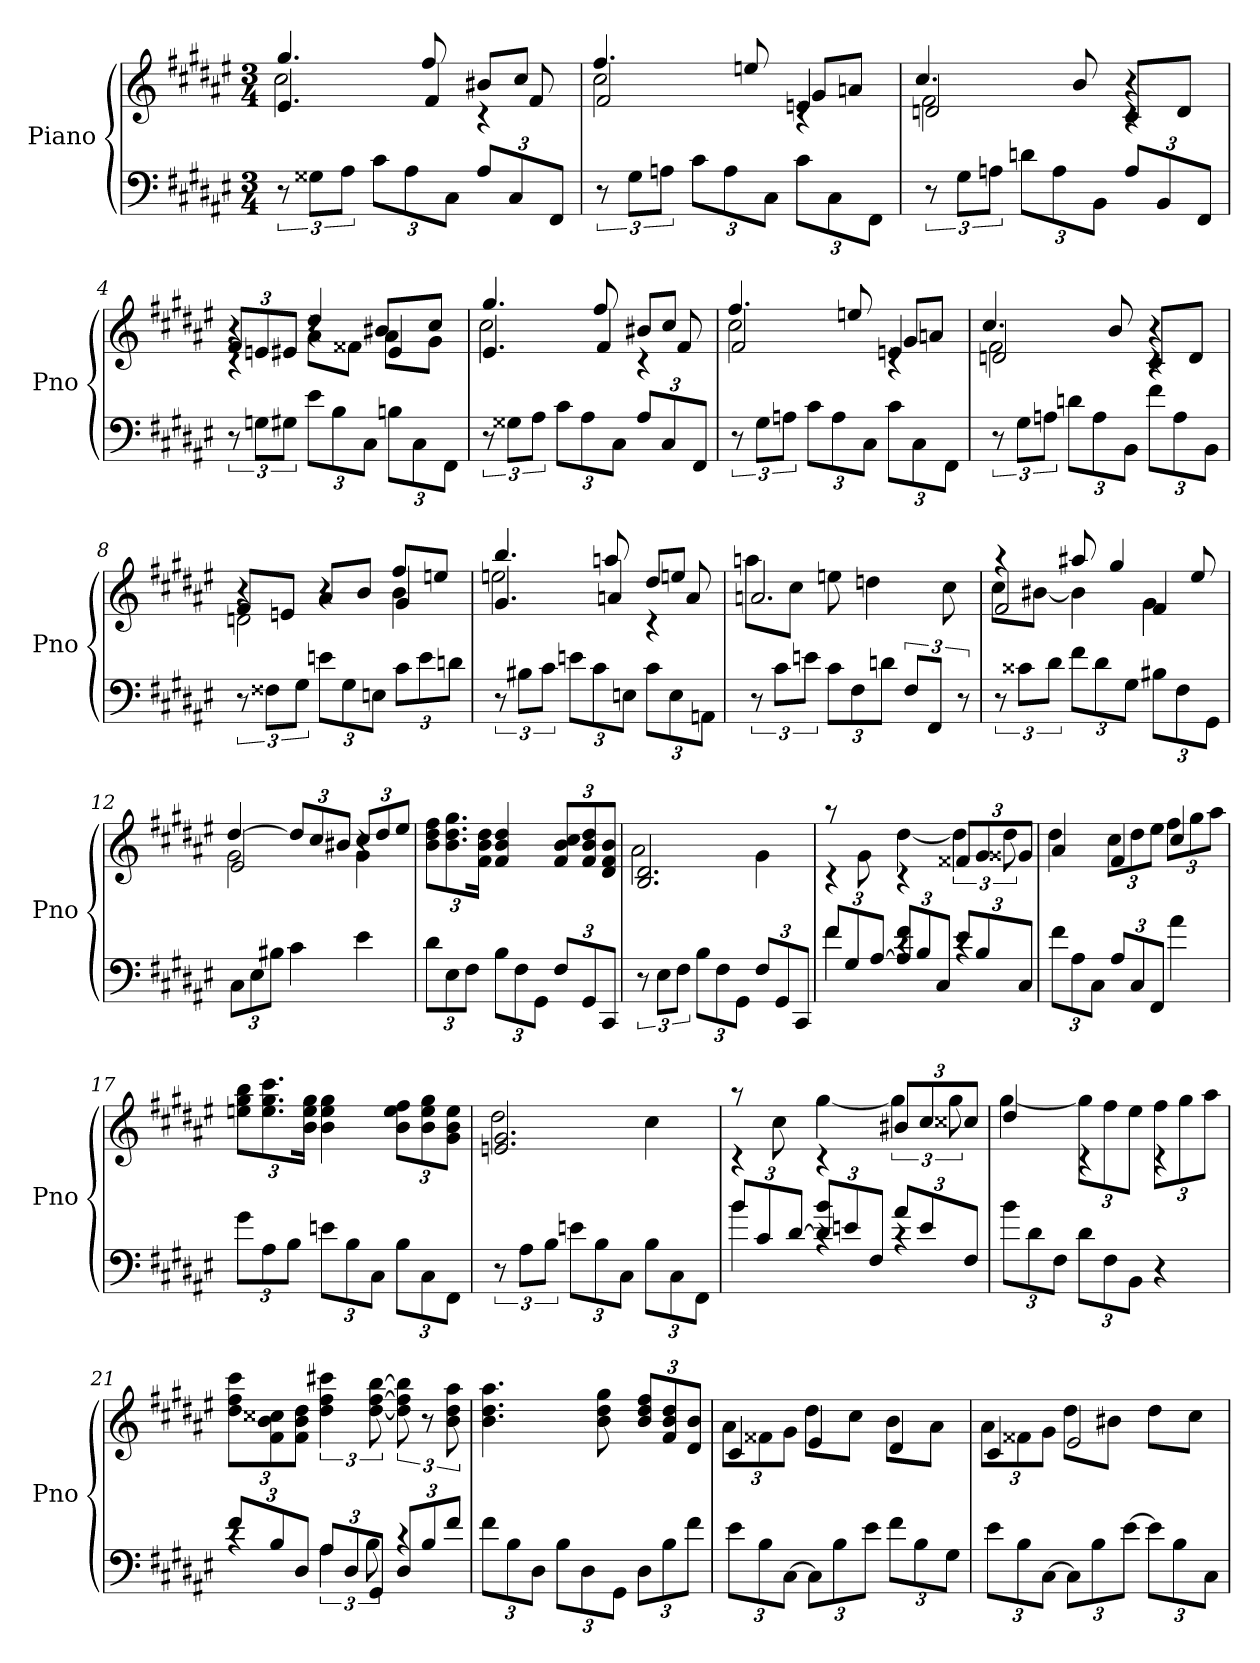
**kern	**kern
*part1	*part1
*staff2	*staff1
*I"Piano	*
*I'Pno	*
*clefF4	*clefG2
*k[f#c#g#d#a#e#]	*k[f#c#g#d#a#e#]
*F#:	*F#:
*M3/4	*M3/4
=1	=1
*	*^
*	*	*^
12r	4.e#/	2cc#	4.gg#
12G##XL	.	.	.
12A#J	.	.	.
12c#L	.	.	.
12A#	.	.	.
.	4f#/	.	8ff#
12C#J	.	.	.
12A#L	.	4rc	8b#XL
12C#	.	.	.
.	8f#/	.	8cc#J
12FF#J	.	.	.
=2	=2	=2	=2
12r	2f#/	2cc#	4.ff#
12G#L	.	.	.
12AnJ	.	.	.
12c#L	.	.	.
12A	.	.	.
.	.	.	8een
12C#J	.	.	.
12c#L	4en/	4rc	8g#L
12C#	.	.	.
.	.	.	8anJ
12FF#J	.	.	.
=3	=3	=3	=3
12r	2dn/	2f#	4.cc#
12G#L	.	.	.
12AnJ	.	.	.
12dnL	.	.	.
12A	.	.	.
.	.	.	8b
12BBJ	.	.	.
12AL	4r	4rc	8c#L
12BB	.	.	.
.	.	.	8dJ
12FF#J	.	.	.
=4	=4	=4	=4
12r	4r	4rc	12f#L
12GnL	.	.	12en
12G#XJ	.	.	12e#XJ
12e#L	4r	8a#L	4dd#
12B	.	.	.
.	.	8f##XJ	.
12C#J	.	.	.
12BnL	4e#/	8a#L	8b#XL
12C#	.	.	.
.	.	8g#J	8cc#J
12FF#J	.	.	.
=5	=5	=5	=5
12r	4.e#/	2cc#	4.gg#
12G##XL	.	.	.
12A#J	.	.	.
12c#L	.	.	.
12A#	.	.	.
.	4f#/	.	8ff#
12C#J	.	.	.
12A#L	.	4rc	8b#XL
12C#	.	.	.
.	8f#/	.	8cc#J
12FF#J	.	.	.
=6	=6	=6	=6
12r	2f#/	2cc#	4.ff#
12G#L	.	.	.
12AnJ	.	.	.
12c#L	.	.	.
12A	.	.	.
.	.	.	8een
12C#J	.	.	.
12c#L	4en/	4rc	8g#L
12C#	.	.	.
.	.	.	8anJ
12FF#J	.	.	.
=7	=7	=7	=7
12r	2dn/	2f#	4.cc#
12G#L	.	.	.
12AnJ	.	.	.
12dnL	.	.	.
12A	.	.	.
.	.	.	8b
12BBJ	.	.	.
12f#L	4r	4rc	8c#L
12A	.	.	.
.	.	.	8dJ
12BBJ	.	.	.
=8	=8	=8	=8
12r	4r	2dn	8f#L
12F##XL	.	.	.
.	.	.	8enJ
12G#J	.	.	.
12enL	4r	.	8a#L
12G#	.	.	.
.	.	.	8bJ
12EnJ	.	.	.
12c#L	4g#/	4b	8ff#L
12e	.	.	.
.	.	.	8eenJ
12dnJ	.	.	.
=9	=9	=9	=9
12r	4.g#/	2een	4.bb
12B#XL	.	.	.
12c#J	.	.	.
12enL	.	.	.
12c#	.	.	.
.	4an/	.	8aan
12EnJ	.	.	.
12c#L	.	4rc	8dd#L
12E	.	.	.
.	8a/	.	8eenJ
12AAnJ	.	.	.
*	*	*v	*v
=10	=10	=10
12r	2.an	8aanL
12c#L	.	.
.	.	8cc#J
12enJ	.	.
12c#L	.	8een
12F#	.	.
.	.	4ddn
12dnJ	.	.
12F#L	.	.
12FF#J	.	.
.	.	8cc#
12r	.	.
=11	=11	=11
*	*	*^
12r	2f#/	8cc#L	4raa
12c##XL	.	.	.
.	.	[8b#XJ	.
12d#J	.	.	.
12f#L	.	4b#]	8aa#X
12d#	.	.	.
.	.	.	4gg#
12G#J	.	.	.
12B#XL	4f#/	4g#	.
12F#	.	.	.
.	.	.	8ee#
12GG#J	.	.	.
=12	=12	=12	=12
12C#L	2e#/	2g#	[4dd#
12E#	.	.	.
12B#XJ	.	.	.
4c#	.	.	12dd#L]
.	.	.	12cc#
.	.	.	12b#XJ
4e#	4r	4g#	12cc#L
.	.	.	12dd#
.	.	.	12ee#J
*	*v	*v	*v
=13	=13
12d#L	12b 12dd# 12ff#L
12E#	12.b 12.dd# 12.gg#
12F#J	.
.	24f# 24b 24dd#Jk
12BL	4f# 4b 4dd#
12F#	.
12GG#J	.
12F#L	12f# 12b 12cc#L
12GG#	12f# 12b 12dd#
12CC#J	12d# 12f# 12bJ
=14	=14
*	*^
12r	2.B 2.d#	2a#
12E#L	.	.
12F#J	.	.
12BL	.	.
12F#	.	.
12GG#J	.	.
12F#L	.	4g#
12GG#	.	.
12CC#J	.	.
=15	=15	=15
*^	*	*
12f#L	4f#	4rc	8raa
12G#	.	.	.
.	.	.	8g#
[12A#J	.	.	.
12A#] 12f#L	4rc	4rc	[4dd#
12B	.	.	.
12C#J	.	.	.
12e#L	4rc	12f##XL	6dd#]
12B	.	12g#	.
12C#J	.	12g##XJ	12dd#
*v	*v	*	*
=16	=16	=16
12f#L	4a#	4dd#
12A#	.	.
12C#J	.	.
12A#L	4f#	12cc#L
12C#	.	12dd#
12FF#J	.	12ee#J
4a#	4cc#	12ff#L
.	.	12gg#
.	.	12aa#J
*	*v	*v
=17	=17
12g#L	12een 12gg# 12bbL
12A#	12.ee 12.gg# 12.ccc#
12BJ	.
.	24b 24ee 24gg#Jk
12enL	4b 4ee 4gg#
12B	.
12C#J	.
12BL	12b 12ee 12ff#L
12C#	12b 12ee 12gg#
12FF#J	12g# 12b 12eeJ
=18	=18
*	*^
12r	2.en 2.g#	2dd#
12A#L	.	.
12BJ	.	.
12enL	.	.
12B	.	.
12C#J	.	.
12BL	.	4cc#
12C#	.	.
12FF#J	.	.
=19	=19	=19
*^	*	*
12bL	4b	4rc	8raa
12c#	.	.	.
.	.	.	8cc#
[12d#J	.	.	.
12d#] 12bL	4rc	4rc	[4gg#
12en	.	.	.
12F#J	.	.	.
12a#L	4rc	12b#XL	6gg#]
12e	.	12cc#	.
12F#J	.	12cc##XJ	12gg#
*v	*v	*	*
=20	=20	=20
12bL	4dd#	[4gg#
12d#	.	.
12F#J	.	.
12d#L	4rc	12gg#L]
12F#	.	12ff#
12BBJ	.	12ee#J
4r	4rc	12ff#L
.	.	12gg#
.	.	12aa#J
*	*v	*v
=21	=21
*^	*
12f#L	4rc	12dd# 12ff# 12ccc#L
12B	.	12f# 12b 12cc##X
12D#J	.	12f# 12b 12dd#J
12A#L	6A#	6dd# 6ff# 6ccc#X
12D#	.	.
12GG#J	12B	[12dd# [12ff# [12bb
12D#L	4rc	12dd#] 12ff#] 12bb]
12B	.	12r
12f#J	.	12b 12dd# 12aa#
*v	*v	*
=22	=22
12f#L	4.b 4.dd# 4.aa#
12B	.
12D#J	.
12BL	.
12D#	.
.	8b 8dd# 8gg#
12GG#J	.
12D#L	12b 12dd# 12ff#L
12B	12f# 12b 12dd#
12f#J	12d# 12bJ
=23	=23
*	*^
12e#L	4c#	12a#L
12B	.	12f##X
[12C#J	.	12g#J
12C#L]	4e#	8dd#L
12B	.	.
.	.	8cc#J
12e#J	.	.
12f#L	4d#	8bL
12B	.	.
.	.	8a#J
12G#J	.	.
=24	=24	=24
12e#L	4c#	12a#L
12B	.	12f##X
[12C#J	.	12g#J
12C#L]	2e#	8dd#L
12B	.	.
.	.	8b#XJ
[12e#J	.	.
12e#L]	.	8dd#L
12B	.	.
.	.	8cc#J
12C#J	.	.
*	*v	*v
=	=
*-	*-
